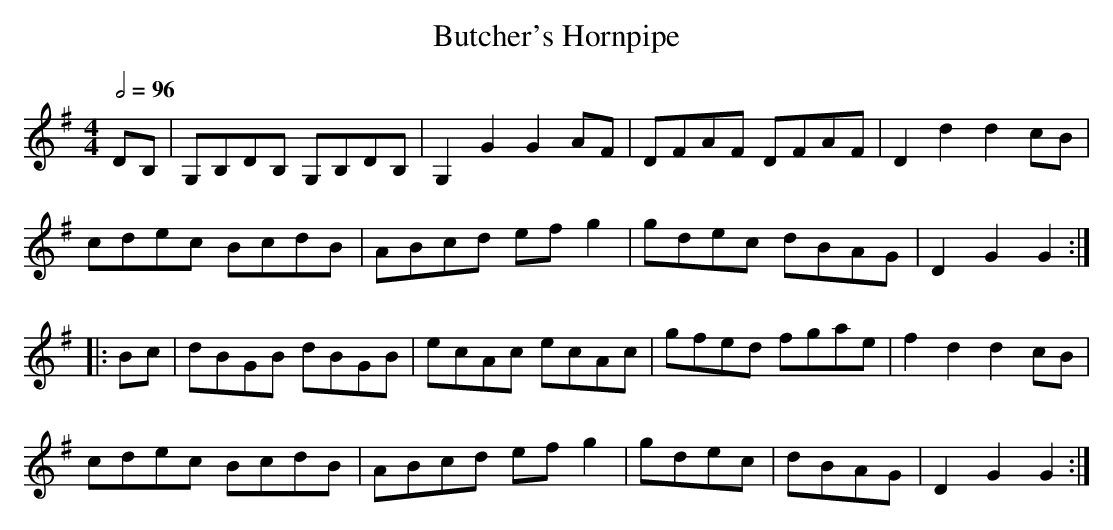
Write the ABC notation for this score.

X:1
T:Butcher's Hornpipe
M:4/4
L:1/8
Q:1/2=96
K:G
DB,|G,B,DB, G,B,DB,|G,2G2G2AF|DFAF DFAF|D2d2d2cB|
cdec BcdB|ABcd efg2|gdec dBAG|D2G2G2:|
|:Bc|dBGB dBGB|ecAc ecAc|gfed fgae|f2d2d2cB|
cdec BcdB|ABcd efg2|gdec|dBAG|D2G2G2:|
